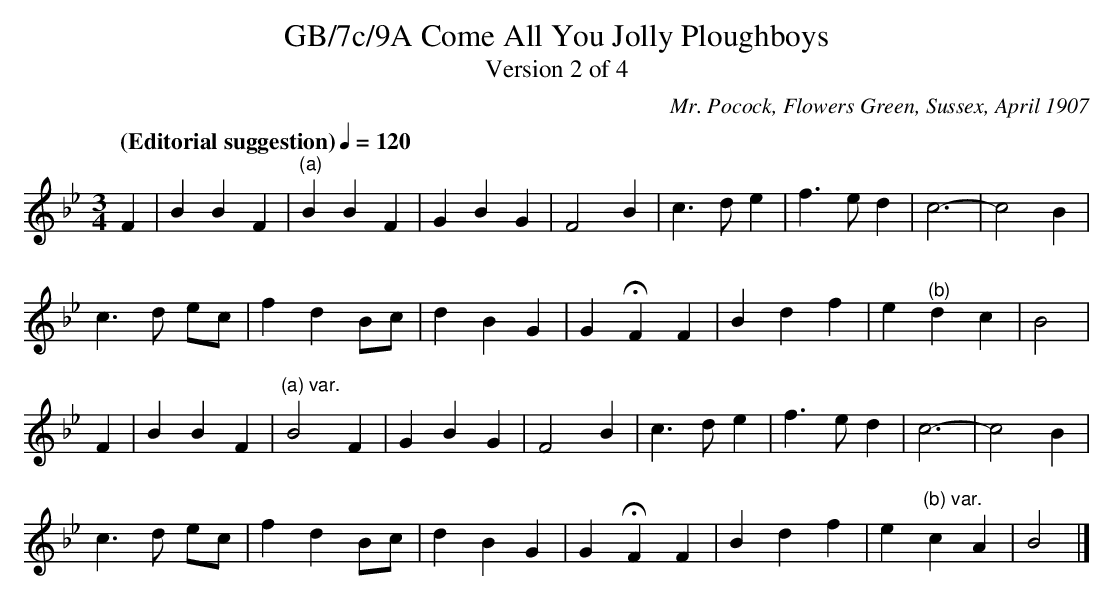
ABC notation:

X:1
T:GB/7c/9A Come All You Jolly Ploughboys
T:Version 2 of 4
C:Mr. Pocock, Flowers Green, Sussex, April 1907
L:1/4
M:3/4
Q:"(Editorial suggestion)" 1/4=120
K:Bb
F | B B F |"^(a)" B B F | G B G | F2 B | c3/2 d/ e | f3/2 e/ d | c3- | c2 B |
c3/2 d/ e/c/ | f d B/c/ | d B G | G HF F | B d f | e "^(b)"d c | B2 |
F | B B F |"^(a) var." B2 F | G B G | F2 B | c3/2 d/ e | f3/2 e/ d | c3- | c2 B |
c3/2 d/ e/c/ | f d B/c/ | d B G | G HF F | B d f | e "^(b) var."c A | B2 |]
